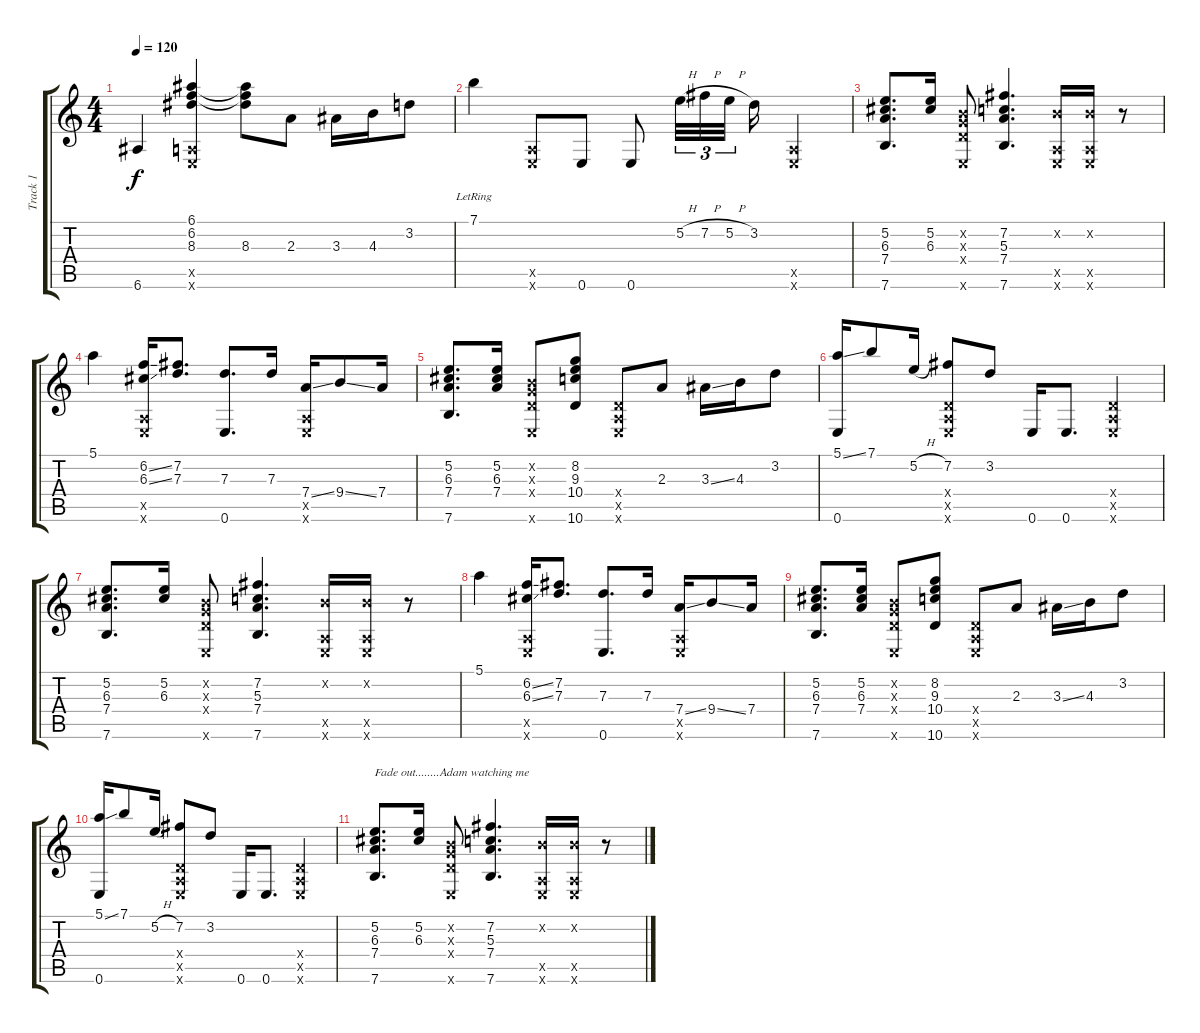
\track ("Track 1" "Track 1") {instrument acousticguitarsteel}
\staff {score tabs}
\tuning (E4 B3 G3 D3 A2 E2) {hide}
\ts (4 4)
\tempo 120
\clef g2
\ks c
6.6.4{dy f} (6.1 6.2 8.3 0.5{x} 0.6{x}).4 (6.1{t} 6.2{t} 8.3).8 2.3.8 3.3.16 4.3.16 3.2.8 |
7.1{lr}.4 (0.5{x} 0.6{x}).8 0.6.8 0.6.8 5.2{h}.32{tu (3 2)} 7.2{h}.32{tu (3 2)} 5.2{h}.32{tu (3 2) beam splitsecondary} 3.2.16 (0.5{x} 0.6{x}).4 |
(5.2 6.3 7.4 7.6).8{d} (5.2 6.3).16 (0.2{x} 0.3{x} 0.4{x} 0.6{x}).8 (7.2 5.3 7.4 7.6).4{d} (0.2{x} 0.5{x} 0.6{x}).16 (0.2{x} 0.5{x} 0.6{x}).16 r.8 |
5.1.4 (6.2{ss} 6.3{ss} 0.5{x} 0.6{x}).16 (7.2 7.3).8{d} (7.3 0.6).8{d} 7.3.16 (7.4{ss} 0.5{x} 0.6{x}).16 9.4{ss}.8 7.4.16 |
(5.2 6.3 7.4 7.6).8{d} (5.2 6.3 7.4).16 (0.2{x} 0.3{x} 0.4{x} 0.6{x}).8 (8.2 9.3 10.4 10.6).8 (0.4{x} 0.5{x} 0.6{x}).8 2.3.8 3.3{ss}.16 4.3.16 3.2.8 |
(5.1{ss} 0.6).16 7.1.8 5.2{h}.16 (7.2 0.4{x} 0.5{x} 0.6{x}).8 3.2.8 0.6.16 0.6.8{d} (0.4{x} 0.5{x} 0.6{x}).4 |
(5.2 6.3 7.4 7.6).8{d} (5.2 6.3).16 (0.2{x} 0.3{x} 0.4{x} 0.6{x}).8 (7.2 5.3 7.4 7.6).4{d} (0.2{x} 0.5{x} 0.6{x}).16 (0.2{x} 0.5{x} 0.6{x}).16 r.8 |
5.1.4 (6.2{ss} 6.3{ss} 0.5{x} 0.6{x}).16 (7.2 7.3).8{d} (7.3 0.6).8{d} 7.3.16 (7.4{ss} 0.5{x} 0.6{x}).16 9.4{ss}.8 7.4.16 |
(5.2 6.3 7.4 7.6).8{d} (5.2 6.3 7.4).16 (0.2{x} 0.3{x} 0.4{x} 0.6{x}).8 (8.2 9.3 10.4 10.6).8 (0.4{x} 0.5{x} 0.6{x}).8 2.3.8 3.3{ss}.16 4.3.16 3.2.8 |
(5.1{ss} 0.6).16 7.1.8 5.2{h}.16 (7.2 0.4{x} 0.5{x} 0.6{x}).8 3.2.8 0.6.16 0.6.8{d} (0.4{x} 0.5{x} 0.6{x}).4 |
(5.2 6.3 7.4 7.6).8{d txt "Fade out........Adam watching me"} (5.2 6.3).16 (0.2{x} 0.3{x} 0.4{x} 0.6{x}).8 (7.2 5.3 7.4 7.6).4{d} (0.2{x} 0.5{x} 0.6{x}).16 (0.2{x} 0.5{x} 0.6{x}).16 r.8
